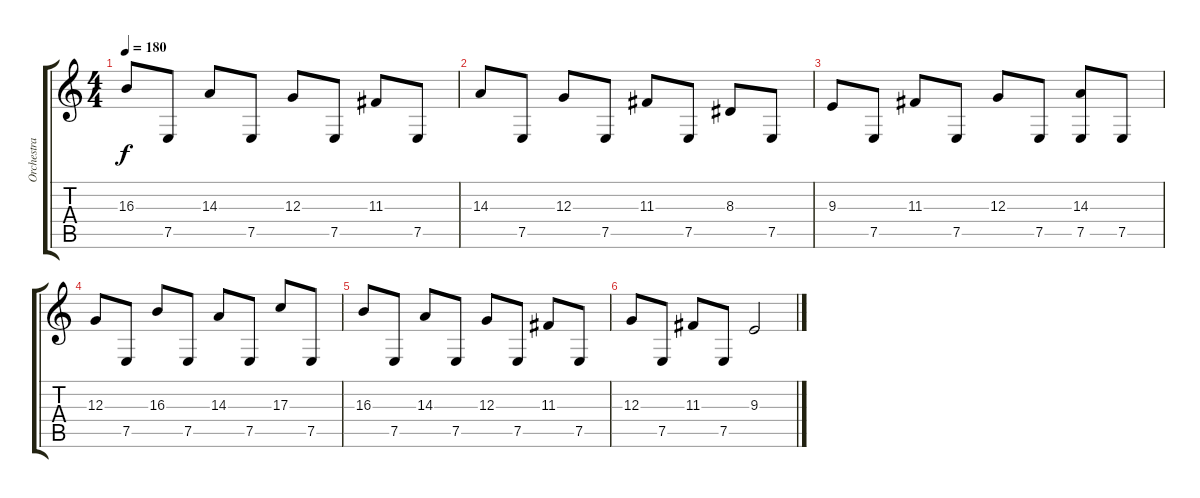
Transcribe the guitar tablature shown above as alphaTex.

\track ("Orchestra 1" "Orchestra ") {instrument stringensemble1}
\staff {score tabs}
\tuning (E4 B3 G3 D3 A2 E2) {hide}
\ts (4 4)
\tempo 180
\clef g2
\ks c
16.3.8{dy f} 7.5.8 14.3.8 7.5.8 12.3.8 7.5.8 11.3.8 7.5.8 |
14.3.8 7.5.8 12.3.8 7.5.8 11.3.8 7.5.8 8.3.8 7.5.8 |
9.3.8 7.5.8 11.3.8 7.5.8 12.3.8 7.5.8 (14.3 7.5).8 7.5.8 |
12.3.8 7.5.8 16.3.8 7.5.8 14.3.8 7.5.8 17.3.8 7.5.8 |
16.3.8 7.5.8 14.3.8 7.5.8 12.3.8 7.5.8 11.3.8 7.5.8 |
12.3.8 7.5.8 11.3.8 7.5.8 9.3.2
